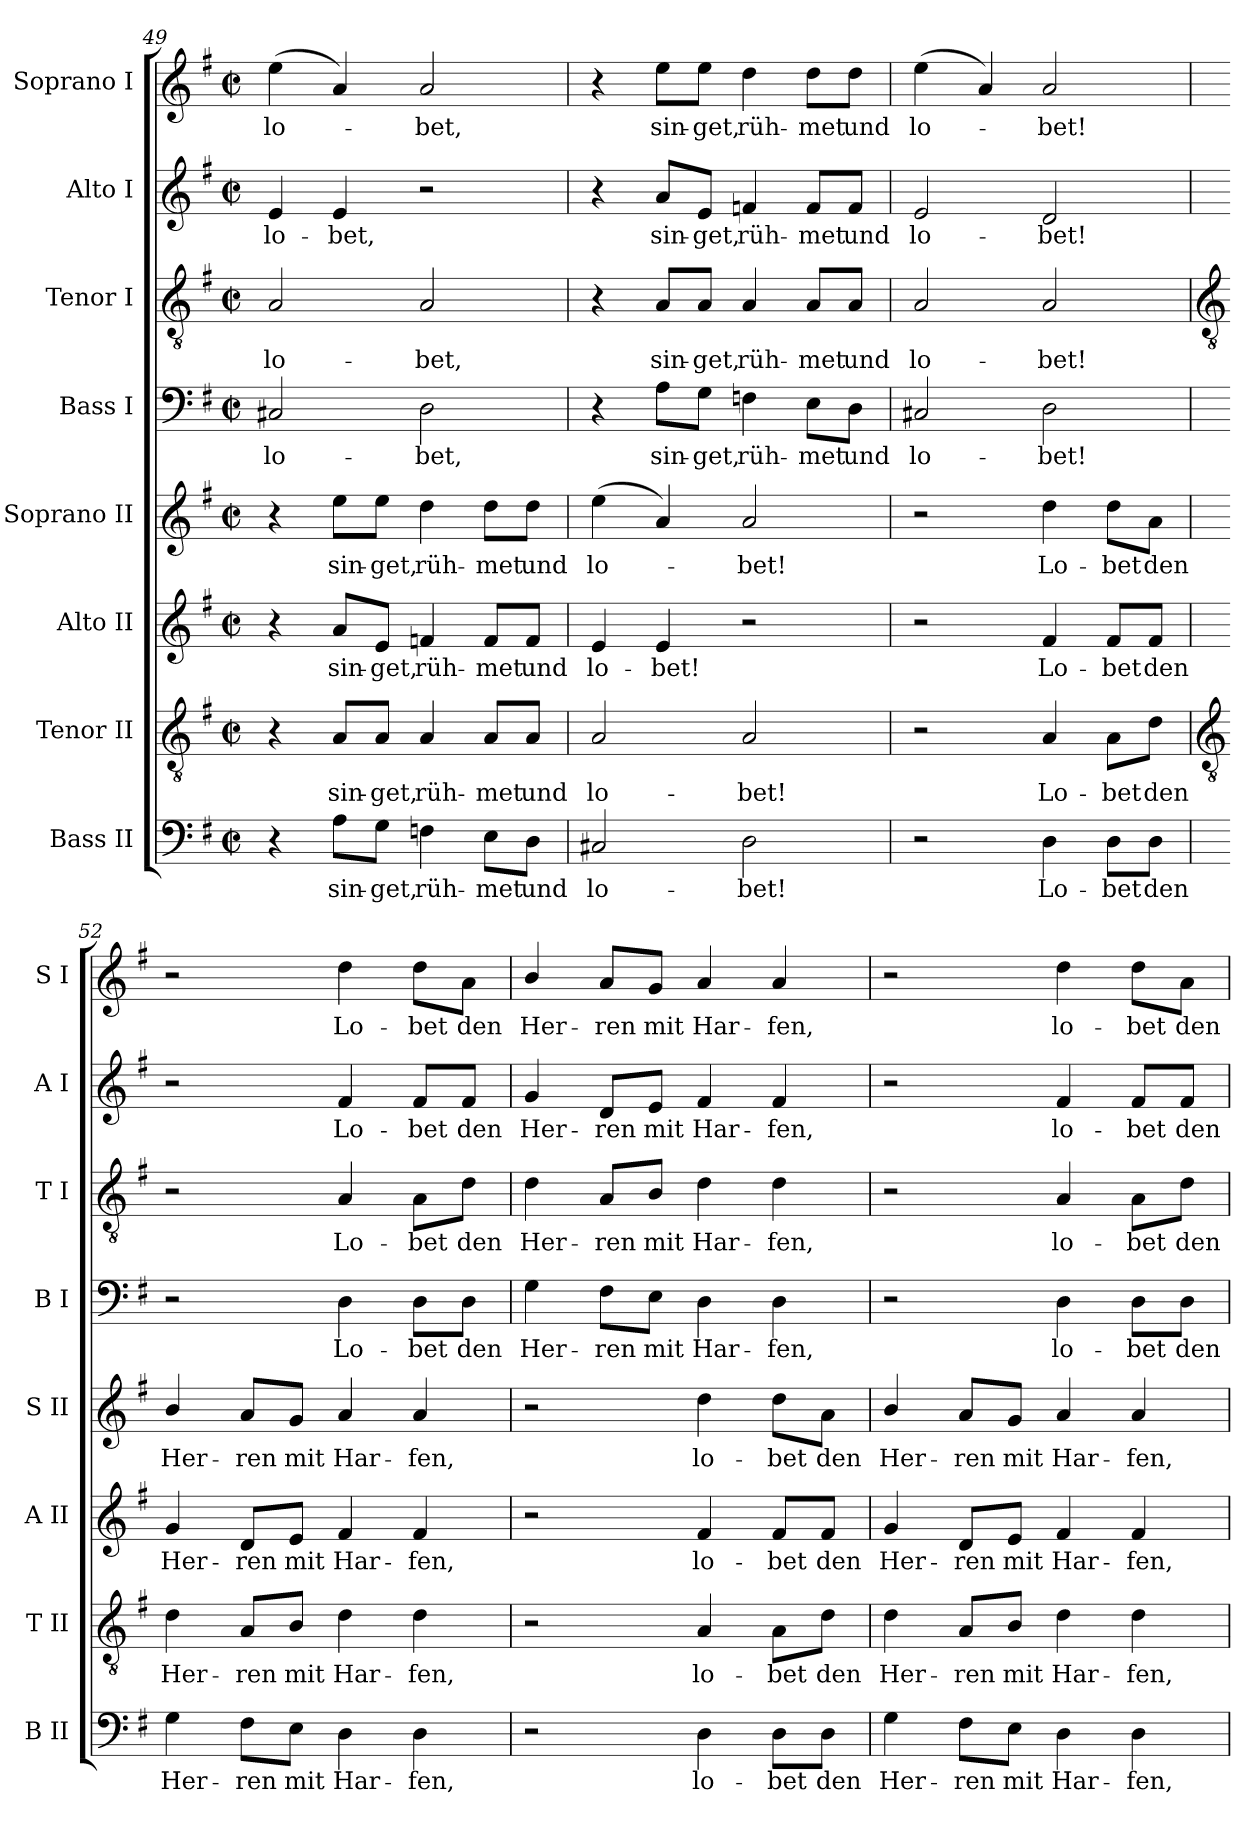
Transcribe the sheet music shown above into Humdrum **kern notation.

**kern	**text	**kern	**text	**kern	**text	**kern	**text	**kern	**text	**kern	**text	**kern	**text	**kern	**text
*part8	*part8	*part7	*part7	*part6	*part6	*part5	*part5	*part4	*part4	*part3	*part3	*part2	*part2	*part1	*part1
*staff8	*staff8	*staff7	*staff7	*staff6	*staff6	*staff5	*staff5	*staff4	*staff4	*staff3	*staff3	*staff2	*staff2	*staff1	*staff1
*I"Bass II	*	*I"Tenor II	*	*I"Alto II	*	*I"Soprano II	*	*I"Bass I	*	*I"Tenor I	*	*I"Alto I	*	*I"Soprano I	*
*I'B II	*	*I'T II	*	*I'A II	*	*I'S II	*	*I'B I	*	*I'T I	*	*I'A I	*	*I'S I	*
*clefF4	*	*clefGv2	*	*clefG2	*	*clefG2	*	*clefF4	*	*clefGv2	*	*clefG2	*	*clefG2	*
*k[f#]	*	*k[f#]	*	*k[f#]	*	*k[f#]	*	*k[f#]	*	*k[f#]	*	*k[f#]	*	*k[f#]	*
*G:	*	*G:	*	*G:	*	*G:	*	*G:	*	*G:	*	*G:	*	*G:	*
*M2/2	*	*M2/2	*	*M2/2	*	*M2/2	*	*M2/2	*	*M2/2	*	*M2/2	*	*M2/2	*
*met(c|)	*	*met(c|)	*	*met(c|)	*	*met(c|)	*	*met(c|)	*	*met(c|)	*	*met(c|)	*	*met(c|)	*
=49	=49	=49	=49	=49	=49	=49	=49	=49	=49	=49	=49	=49	=49	=49	=49
!	!	!	!	!	!	!	!	!	!LO:LY:b	!	!LO:LY:b	!	!LO:LY:b	!	!LO:LY:b
4r	.	4r	.	4r	.	4r	.	2C#X	lo-	2A	lo-	4e	lo-	(<4ee	lo-
!	!LO:LY:b	!	!LO:LY:b	!	!LO:LY:b	!	!LO:LY:b	!	!	!	!	!	!LO:LY:b	!	!
8A\L	sin-	8A/L	sin-	8a/L	sin-	8ee\L	sin-	.	.	.	.	4e	-bet,	4a)	.
!	!LO:LY:b	!	!LO:LY:b	!	!LO:LY:b	!	!LO:LY:b	!	!	!	!	!	!	!	!
8G\J	-get,	8A/J	-get,	8e/J	-get,	8ee\J	-get,	.	.	.	.	.	.	.	.
!	!LO:LY:b	!	!LO:LY:b	!	!LO:LY:b	!	!LO:LY:b	!	!LO:LY:b	!	!LO:LY:b	!	!	!	!LO:LY:b
4Fn	rüh-	4A	rüh-	4fn	rüh-	4dd	rüh-	2D	-bet,	2A	-bet,	2r	.	2a	bet,
!	!LO:LY:b	!	!LO:LY:b	!	!LO:LY:b	!	!LO:LY:b	!	!	!	!	!	!	!	!
8E\L	-met	8A/L	-met	8f/L	-met	8dd\L	-met	.	.	.	.	.	.	.	.
!	!LO:LY:b	!	!LO:LY:b	!	!LO:LY:b	!	!LO:LY:b	!	!	!	!	!	!	!	!
8D\J	und	8A/J	und	8f/J	und	8dd\J	und	.	.	.	.	.	.	.	.
=50	=50	=50	=50	=50	=50	=50	=50	=50	=50	=50	=50	=50	=50	=50	=50
!	!LO:LY:b	!	!LO:LY:b	!	!LO:LY:b	!	!LO:LY:b	!	!	!	!	!	!	!	!
2C#X	lo-	2A	lo-	4e	lo-	(<4ee	lo-	4r	.	4r	.	4r	.	4r	.
!	!	!	!	!	!LO:LY:b	!	!	!	!LO:LY:b	!	!LO:LY:b	!	!LO:LY:b	!	!LO:LY:b
.	.	.	.	4e	-bet!	4a)	.	8A\L	sin-	8A/L	sin-	8a/L	sin-	8ee\L	sin-
!	!	!	!	!	!	!	!	!	!LO:LY:b	!	!LO:LY:b	!	!LO:LY:b	!	!LO:LY:b
.	.	.	.	.	.	.	.	8G\J	-get,	8A/J	-get,	8e/J	-get,	8ee\J	-get,
!	!LO:LY:b	!	!LO:LY:b	!	!	!	!LO:LY:b	!	!LO:LY:b	!	!LO:LY:b	!	!LO:LY:b	!	!LO:LY:b
2D	-bet!	2A	-bet!	2r	.	2a	bet!	4Fn	rüh-	4A	rüh-	4fn	rüh-	4dd	rüh-
!	!	!	!	!	!	!	!	!	!LO:LY:b	!	!LO:LY:b	!	!LO:LY:b	!	!LO:LY:b
.	.	.	.	.	.	.	.	8E\L	-met	8A/L	-met	8f/L	-met	8dd\L	-met
!	!	!	!	!	!	!	!	!	!LO:LY:b	!	!LO:LY:b	!	!LO:LY:b	!	!LO:LY:b
.	.	.	.	.	.	.	.	8D\J	und	8A/J	und	8f/J	und	8dd\J	und
=51	=51	=51	=51	=51	=51	=51	=51	=51	=51	=51	=51	=51	=51	=51	=51
!	!	!	!	!	!	!	!	!	!LO:LY:b	!	!LO:LY:b	!	!LO:LY:b	!	!LO:LY:b
2r	.	2r	.	2r	.	2r	.	2C#X	lo-	2A	lo-	2e	lo-	(<4ee	lo-
.	.	.	.	.	.	.	.	.	.	.	.	.	.	4a)	.
!	!LO:LY:b	!	!LO:LY:b	!	!LO:LY:b	!	!LO:LY:b	!	!LO:LY:b	!	!LO:LY:b	!	!LO:LY:b	!	!LO:LY:b
4D	Lo-	4A	Lo-	4f#	Lo-	4dd	Lo-	2D	-bet!	2A	-bet!	2d	-bet!	2a	bet!
!	!LO:LY:b	!	!LO:LY:b	!	!LO:LY:b	!	!LO:LY:b	!	!	!	!	!	!	!	!
8D\L	-bet	8A\L	-bet	8f#/L	-bet	8dd\L	-bet	.	.	.	.	.	.	.	.
!	!LO:LY:b	!	!LO:LY:b	!	!LO:LY:b	!	!LO:LY:b	!	!	!	!	!	!	!	!
8D\J	den	8d\J	den	8f#/J	den	8a\J	den	.	.	.	.	.	.	.	.
!!LO:LB:g=z
=52	=52	=52	=52	=52	=52	=52	=52	=52	=52	=52	=52	=52	=52	=52	=52
*	*	*clefGv2	*	*	*	*	*	*	*	*clefGv2	*	*	*	*	*
!	!LO:LY:b	!	!LO:LY:b	!	!LO:LY:b	!	!LO:LY:b	!	!	!	!	!	!	!	!
4G	Her-	4d	Her-	4g	Her-	4b/	Her-	2r	.	2r	.	2r	.	2r	.
!	!LO:LY:b	!	!LO:LY:b	!	!LO:LY:b	!	!LO:LY:b	!	!	!	!	!	!	!	!
8F#\L	-ren	8A/L	-ren	8d/L	-ren	8a/L	-ren	.	.	.	.	.	.	.	.
!	!LO:LY:b	!	!LO:LY:b	!	!LO:LY:b	!	!LO:LY:b	!	!	!	!	!	!	!	!
8E\J	mit	8B/J	mit	8e/J	mit	8g/J	mit	.	.	.	.	.	.	.	.
!	!LO:LY:b	!	!LO:LY:b	!	!LO:LY:b	!	!LO:LY:b	!	!LO:LY:b	!	!LO:LY:b	!	!LO:LY:b	!	!LO:LY:b
4D	Har-	4d	Har-	4f#	Har-	4a	Har-	4D	Lo-	4A	Lo-	4f#	Lo-	4dd	Lo-
!	!LO:LY:b	!	!LO:LY:b	!	!LO:LY:b	!	!LO:LY:b	!	!LO:LY:b	!	!LO:LY:b	!	!LO:LY:b	!	!LO:LY:b
4D	-fen,	4d	-fen,	4f#	-fen,	4a	-fen,	8D\L	-bet	8A\L	-bet	8f#/L	-bet	8dd\L	-bet
!	!	!	!	!	!	!	!	!	!LO:LY:b	!	!LO:LY:b	!	!LO:LY:b	!	!LO:LY:b
.	.	.	.	.	.	.	.	8D\J	den	8d\J	den	8f#/J	den	8a\J	den
=53	=53	=53	=53	=53	=53	=53	=53	=53	=53	=53	=53	=53	=53	=53	=53
!	!	!	!	!	!	!	!	!	!LO:LY:b	!	!LO:LY:b	!	!LO:LY:b	!	!LO:LY:b
2r	.	2r	.	2r	.	2r	.	4G	Her-	4d	Her-	4g	Her-	4b/	Her-
!	!	!	!	!	!	!	!	!	!LO:LY:b	!	!LO:LY:b	!	!LO:LY:b	!	!LO:LY:b
.	.	.	.	.	.	.	.	8F#\L	-ren	8A/L	-ren	8d/L	-ren	8a/L	-ren
!	!	!	!	!	!	!	!	!	!LO:LY:b	!	!LO:LY:b	!	!LO:LY:b	!	!LO:LY:b
.	.	.	.	.	.	.	.	8E\J	mit	8B/J	mit	8e/J	mit	8g/J	mit
!	!LO:LY:b	!	!LO:LY:b	!	!LO:LY:b	!	!LO:LY:b	!	!LO:LY:b	!	!LO:LY:b	!	!LO:LY:b	!	!LO:LY:b
4D	lo-	4A	lo-	4f#	lo-	4dd	lo-	4D	Har-	4d	Har-	4f#	Har-	4a	Har-
!	!LO:LY:b	!	!LO:LY:b	!	!LO:LY:b	!	!LO:LY:b	!	!LO:LY:b	!	!LO:LY:b	!	!LO:LY:b	!	!LO:LY:b
8D\L	-bet	8A\L	-bet	8f#/L	-bet	8dd\L	-bet	4D	-fen,	4d	-fen,	4f#	-fen,	4a	-fen,
!	!LO:LY:b	!	!LO:LY:b	!	!LO:LY:b	!	!LO:LY:b	!	!	!	!	!	!	!	!
8D\J	den	8d\J	den	8f#/J	den	8a\J	den	.	.	.	.	.	.	.	.
=54	=54	=54	=54	=54	=54	=54	=54	=54	=54	=54	=54	=54	=54	=54	=54
!	!LO:LY:b	!	!LO:LY:b	!	!LO:LY:b	!	!LO:LY:b	!	!	!	!	!	!	!	!
4G	Her-	4d	Her-	4g	Her-	4b/	Her-	2r	.	2r	.	2r	.	2r	.
!	!LO:LY:b	!	!LO:LY:b	!	!LO:LY:b	!	!LO:LY:b	!	!	!	!	!	!	!	!
8F#\L	-ren	8A/L	-ren	8d/L	-ren	8a/L	-ren	.	.	.	.	.	.	.	.
!	!LO:LY:b	!	!LO:LY:b	!	!LO:LY:b	!	!LO:LY:b	!	!	!	!	!	!	!	!
8E\J	mit	8B/J	mit	8e/J	mit	8g/J	mit	.	.	.	.	.	.	.	.
!	!LO:LY:b	!	!LO:LY:b	!	!LO:LY:b	!	!LO:LY:b	!	!LO:LY:b	!	!LO:LY:b	!	!LO:LY:b	!	!LO:LY:b
4D	Har-	4d	Har-	4f#	Har-	4a	Har-	4D	lo-	4A	lo-	4f#	lo-	4dd	lo-
!	!LO:LY:b	!	!LO:LY:b	!	!LO:LY:b	!	!LO:LY:b	!	!LO:LY:b	!	!LO:LY:b	!	!LO:LY:b	!	!LO:LY:b
4D	-fen,	4d	-fen,	4f#	-fen,	4a	-fen,	8D\L	-bet	8A\L	-bet	8f#/L	-bet	8dd\L	-bet
!	!	!	!	!	!	!	!	!	!LO:LY:b	!	!LO:LY:b	!	!LO:LY:b	!	!LO:LY:b
.	.	.	.	.	.	.	.	8D\J	den	8d\J	den	8f#/J	den	8a\J	den
=	=	=	=	=	=	=	=	=	=	=	=	=	=	=	=
*-	*-	*-	*-	*-	*-	*-	*-	*-	*-	*-	*-	*-	*-	*-	*-
